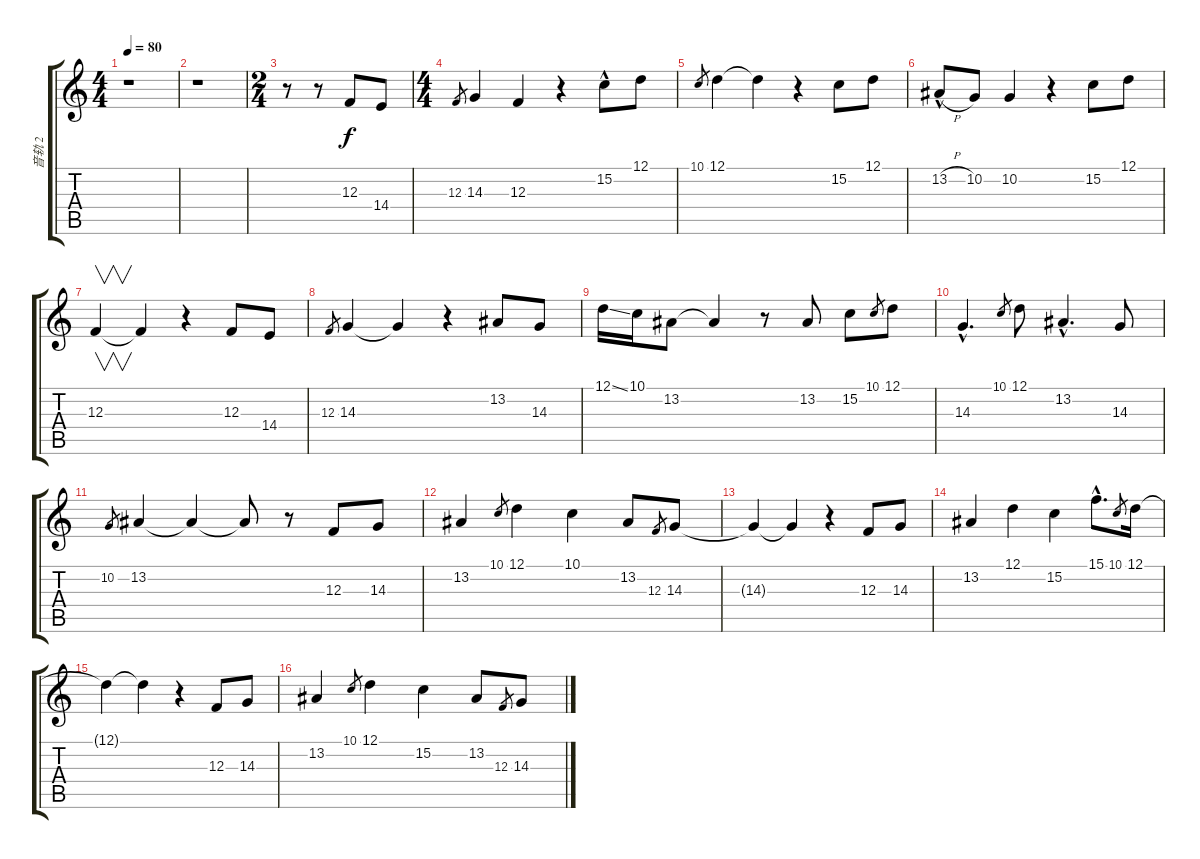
\track ("音轨 2" "音轨 2") {instrument lead3calliope}
\staff {score tabs}
\tuning (D4 A3 F3 D3 A2 D2) {hide}
\ts (4 4)
\tempo 80
\clef g2
\ks c
r.1{dy f} |
r.1 |
\ts (2 4)
r.8 r.8 12.3.8 14.4.8 |
\ts (4 4)
12.3.8{gr} 14.3.4 12.3.4 r.4 15.2{hac}.8 12.1.8 |
10.1.8{gr} 12.1.4 12.1{t}.4 r.4 15.2.8 12.1.8 |
13.2{h hac}.8 10.2.8 10.2.4 r.4 15.2.8 12.1.8 |
12.3.4{v} 12.3{t}.4 r.4 12.3.8 14.4.8 |
12.3.8{gr} 14.3.4 14.3{t}.4 r.4 13.2.8 14.3.8 |
12.1{ss}.16 10.1.16 13.2.8 13.2{t}.4 r.8 13.2.8 15.2.8 10.1.8{gr} 12.1.8 |
14.3{hac}.4{d} 10.1.8{gr} 12.1.8 13.2{hac}.4{d} 14.3.8 |
10.2.8{gr} 13.2.4 13.2{t}.4 13.2{t}.8 r.8 12.3.8 14.3.8 |
13.2.4 10.1.8{gr} 12.1.4 10.1.4 13.2.8 12.3.8{gr} 14.3.8 |
14.3{t}.4 14.3{t}.4 r.4 12.3.8 14.3.8 |
13.2.4 12.1.4 15.2.4 15.1{hac}.8{d} 10.1.8{gr} 12.1.16 |
12.1{t}.4 12.1{t}.4 r.4 12.3.8 14.3.8 |
13.2.4 10.1.8{gr} 12.1.4 15.2.4 13.2.8 12.3.8{gr} 14.3.8
